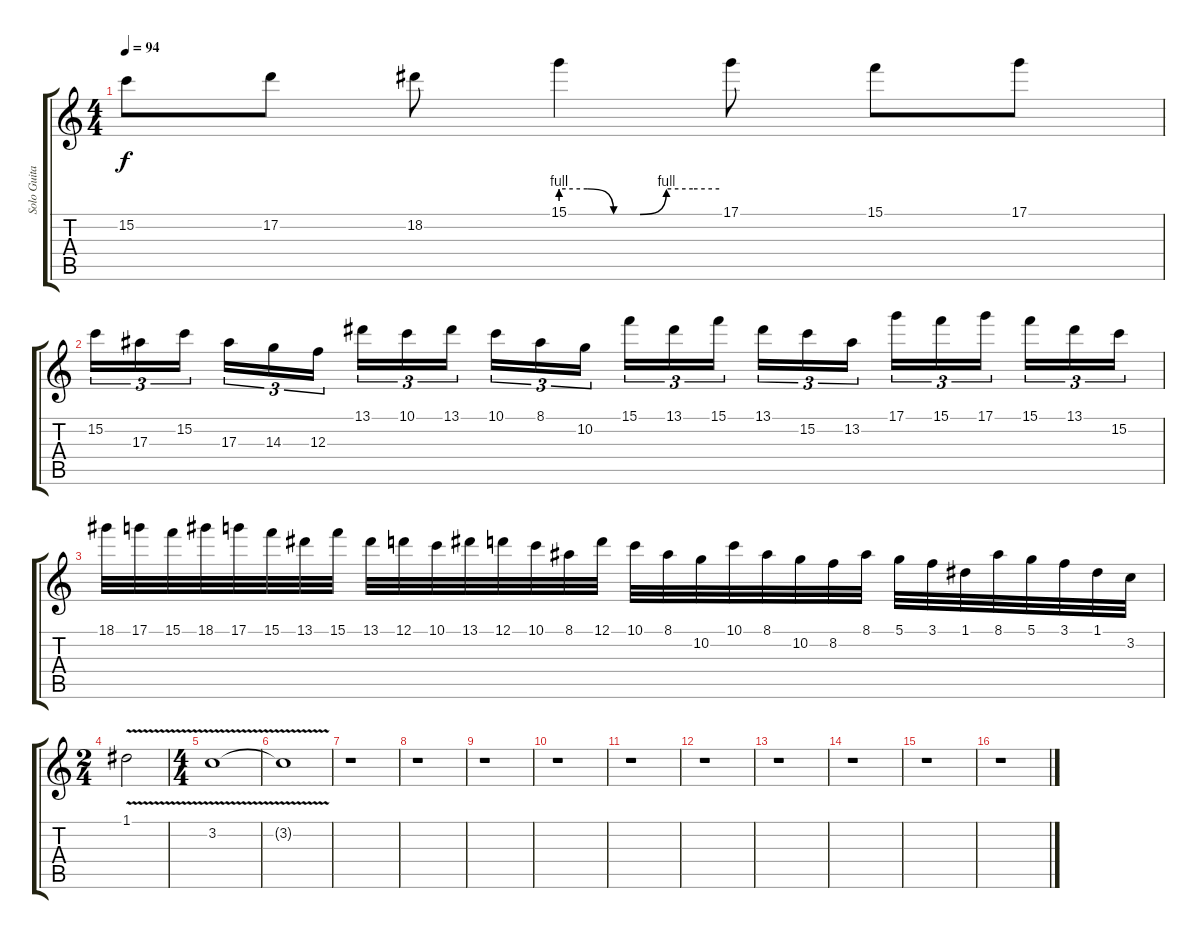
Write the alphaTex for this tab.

\track ("Solo Guitar" "Solo Guita") {solo instrument distortionguitar}
\staff {score tabs}
\tuning (D4 A3 F3 C3 G2 C2) {hide}
\ts (4 4)
\tempo 94
\clef g2
\ks c
15.2.8{dy f} 17.2.8 18.2.8 15.1{be (custom 0 4 10 4 20 0 30 0 40 4 50 4 60 4)}.4 17.1.8 15.1.8 17.1.8 |
15.2.16{tu (3 2)} 17.3.16{tu (3 2)} 15.2.16{tu (3 2) beam splitsecondary} 17.3.16{tu (3 2)} 14.3.16{tu (3 2)} 12.3.16{tu (3 2)} 13.1.16{tu (3 2)} 10.1.16{tu (3 2)} 13.1.16{tu (3 2) beam splitsecondary} 10.1.16{tu (3 2)} 8.1.16{tu (3 2)} 10.2.16{tu (3 2)} 15.1.16{tu (3 2)} 13.1.16{tu (3 2)} 15.1.16{tu (3 2) beam splitsecondary} 13.1.16{tu (3 2)} 15.2.16{tu (3 2)} 13.2.16{tu (3 2)} 17.1.16{tu (3 2)} 15.1.16{tu (3 2)} 17.1.16{tu (3 2) beam splitsecondary} 15.1.16{tu (3 2)} 13.1.16{tu (3 2)} 15.2.16{tu (3 2)} |
18.1.32 17.1.32 15.1.32 18.1.32 17.1.32 15.1.32 13.1.32 15.1.32 13.1.32 12.1.32 10.1.32 13.1.32 12.1.32 10.1.32 8.1.32 12.1.32 10.1.32 8.1.32 10.2.32 10.1.32 8.1.32 10.2.32 8.2.32 8.1.32 5.1.32 3.1.32 1.1.32 8.1.32 5.1.32 3.1.32 1.1.32 3.2.32 |
\ts (2 4)
1.1{v}.2 |
\ts (4 4)
3.2{v}.1 |
3.2{t}.1 |
r.1 |
r.1 |
r.1 |
r.1 |
r.1 |
r.1 |
r.1 |
r.1 |
r.1 |
r.1
